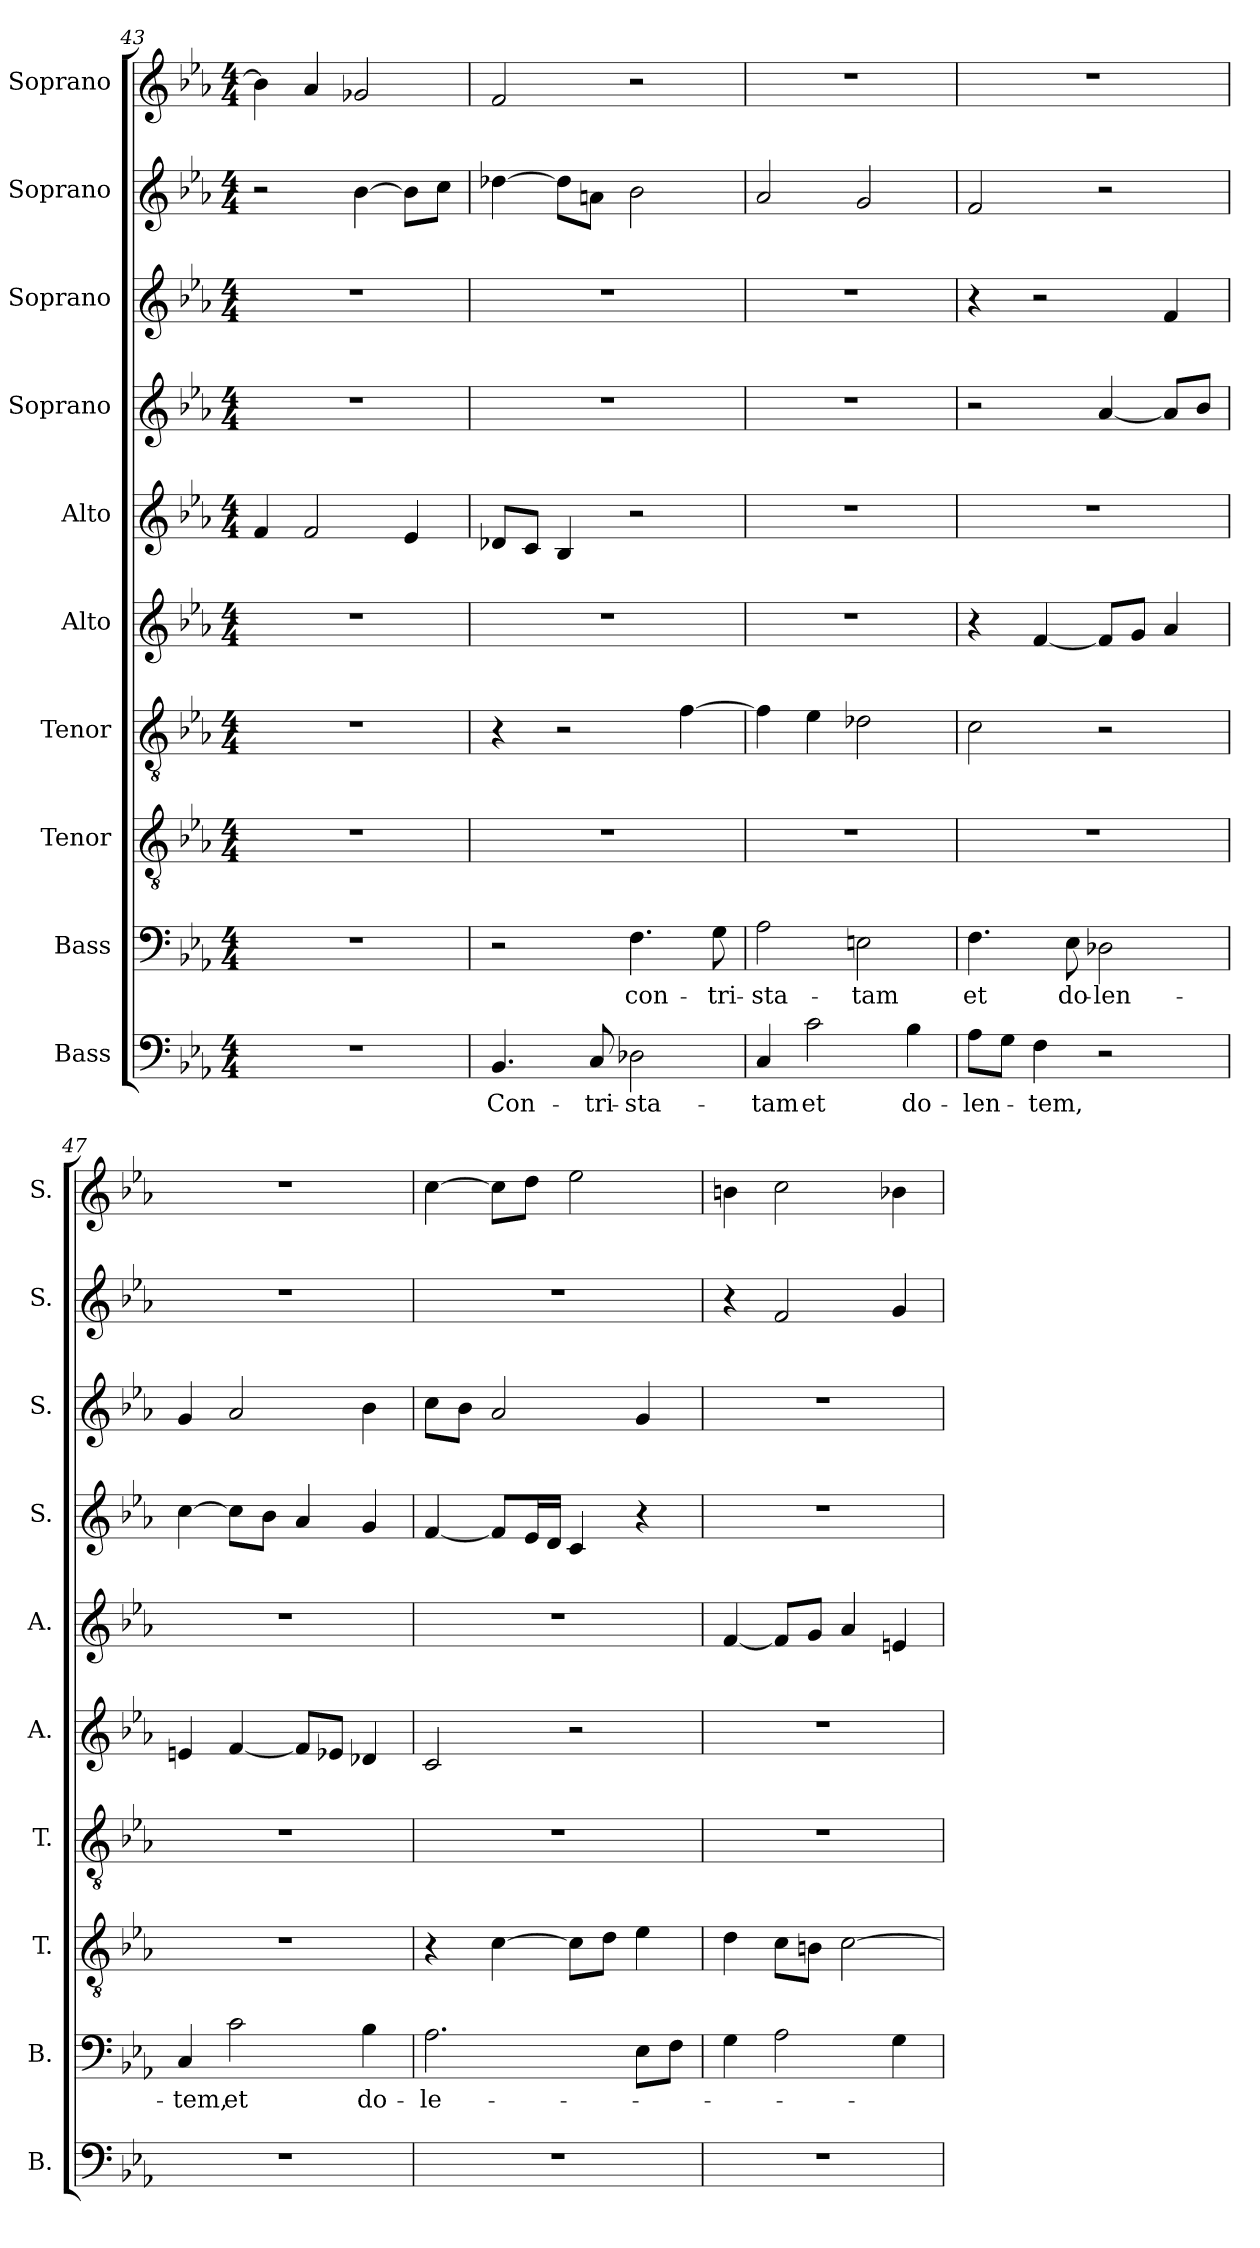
**kern	**text	**kern	**text	**kern	**kern	**kern	**kern	**kern	**kern	**kern	**kern
*part10	*part10	*part9	*part9	*part8	*part7	*part6	*part5	*part4	*part3	*part2	*part1
*staff10	*staff10	*staff9	*staff9	*staff8	*staff7	*staff6	*staff5	*staff4	*staff3	*staff2	*staff1
*I"Bass	*	*I"Bass	*	*I"Tenor	*I"Tenor	*I"Alto	*I"Alto	*I"Soprano	*I"Soprano	*I"Soprano	*I"Soprano
*I'B.	*	*I'B.	*	*I'T.	*I'T.	*I'A.	*I'A.	*I'S.	*I'S.	*I'S.	*I'S.
*clefF4	*	*clefF4	*	*clefGv2	*clefGv2	*clefG2	*clefG2	*clefG2	*clefG2	*clefG2	*clefG2
*k[b-e-a-]	*	*k[b-e-a-]	*	*k[b-e-a-]	*k[b-e-a-]	*k[b-e-a-]	*k[b-e-a-]	*k[b-e-a-]	*k[b-e-a-]	*k[b-e-a-]	*k[b-e-a-]
*M4/4	*	*M4/4	*	*M4/4	*M4/4	*M4/4	*M4/4	*M4/4	*M4/4	*M4/4	*M4/4
=43	=43	=43	=43	=43	=43	=43	=43	=43	=43	=43	=43
1r	.	1r	.	1r	1r	1r	4f/	1r	1r	2r	4b-\]
.	.	.	.	.	.	.	2f/	.	.	.	4a-/
.	.	.	.	.	.	.	.	.	.	[4b-\	2g-X/
.	.	.	.	.	.	.	4e-/	.	.	8b-\L]	.
.	.	.	.	.	.	.	.	.	.	8cc\J	.
!!LO:PB:g=z
=44	=44	=44	=44	=44	=44	=44	=44	=44	=44	=44	=44
4.BB-/	Con-	2r	.	1r	4r	1r	8d-X/L	1r	1r	[4dd-X\	2f/
.	.	.	.	.	.	.	8c/J	.	.	.	.
.	.	.	.	.	2r	.	4B-/	.	.	8dd-\L]	.
8C/	-tri-	.	.	.	.	.	.	.	.	8an\J	.
2D-X\	-sta-	4.F\	con-	.	.	.	2r	.	.	2b-\	2r
.	.	.	.	.	[4f\	.	.	.	.	.	.
.	.	8G\	-tri-	.	.	.	.	.	.	.	.
=45	=45	=45	=45	=45	=45	=45	=45	=45	=45	=45	=45
4C/	-tam	2A-\	-sta-	1r	4f\]	1r	1r	1r	1r	2a-/	1r
2c\	et	.	.	.	4e-\	.	.	.	.	.	.
.	.	2En\	-tam	.	2d-X\	.	.	.	.	2g/	.
4B-\	do-	.	.	.	.	.	.	.	.	.	.
=46	=46	=46	=46	=46	=46	=46	=46	=46	=46	=46	=46
8A-\L	-len-	4.F\	et	1r	2c\	4r	1r	2r	4r	2f/	1r
8G\J	.	.	.	.	.	.	.	.	.	.	.
4F\	-tem,	.	.	.	.	[4f/	.	.	2r	.	.
.	.	8E-\	do-	.	.	.	.	.	.	.	.
2r	.	2D-X\	-len-	.	2r	8f/L]	.	[4a-/	.	2r	.
.	.	.	.	.	.	8g/J	.	.	.	.	.
.	.	.	.	.	.	4a-/	.	8a-/L]	4f/	.	.
.	.	.	.	.	.	.	.	8b-/J	.	.	.
=47	=47	=47	=47	=47	=47	=47	=47	=47	=47	=47	=47
1r	.	4C/	-tem,	1r	1r	4en/	1r	[4cc\	4g/	1r	1r
.	.	2c\	et	.	.	[4f/	.	8cc\L]	2a-/	.	.
.	.	.	.	.	.	.	.	8b-\J	.	.	.
.	.	.	.	.	.	8f/L]	.	4a-/	.	.	.
.	.	.	.	.	.	8e-X/J	.	.	.	.	.
.	.	4B-\	do-	.	.	4d-X/	.	4g/	4b-\	.	.
!!LO:PB:g=z
=48	=48	=48	=48	=48	=48	=48	=48	=48	=48	=48	=48
1r	.	2.A-\	-le-	4r	1r	2c/	1r	[4f/	8cc\L	1r	[4cc\
.	.	.	.	.	.	.	.	.	8b-\J	.	.
.	.	.	.	[4c\	.	.	.	8f/L]	2a-/	.	8cc\L]
.	.	.	.	.	.	.	.	16e-/L	.	.	8dd\J
.	.	.	.	.	.	.	.	16d/JJ	.	.	.
.	.	.	.	8c\L]	.	2r	.	4c/	.	.	2ee-\
.	.	.	.	8d\J	.	.	.	.	.	.	.
.	.	8E-\L	.	4e-\	.	.	.	4r	4g/	.	.
.	.	8F\J	.	.	.	.	.	.	.	.	.
=49	=49	=49	=49	=49	=49	=49	=49	=49	=49	=49	=49
1r	.	4G\	.	4d\	1r	1r	[4f/	1r	1r	4r	4bn\
.	.	2A-\	.	8c\L	.	.	8f/L]	.	.	2f/	2cc\
.	.	.	.	8Bn\J	.	.	8g/J	.	.	.	.
.	.	.	.	[2c\	.	.	4a-/	.	.	.	.
.	.	4G\	.	.	.	.	4en/	.	.	4g/	4b-X\
=	=	=	=	=	=	=	=	=	=	=	=
*-	*-	*-	*-	*-	*-	*-	*-	*-	*-	*-	*-
